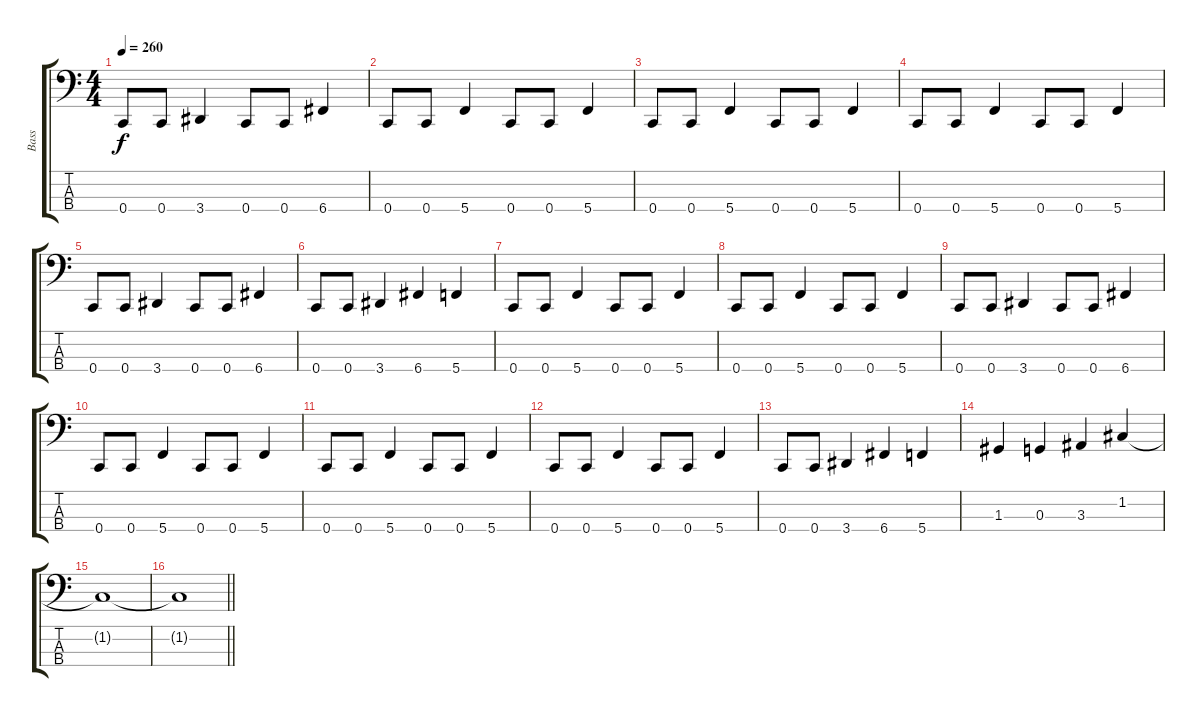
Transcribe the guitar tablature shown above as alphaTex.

\track ("Bass" "Bass") {instrument electricbassfinger}
\staff {score tabs}
\tuning (F2 C2 G1 C1) {hide}
\ts (4 4)
\tempo 260
\clef f4
\ks c
0.4.8{dy f} 0.4.8 3.4.4 0.4.8 0.4.8 6.4.4 |
0.4.8 0.4.8 5.4.4 0.4.8 0.4.8 5.4.4 |
0.4.8 0.4.8 5.4.4 0.4.8 0.4.8 5.4.4 |
0.4.8 0.4.8 5.4.4 0.4.8 0.4.8 5.4.4 |
0.4.8 0.4.8 3.4.4 0.4.8 0.4.8 6.4.4 |
0.4.8 0.4.8 3.4.4 6.4.4 5.4.4 |
0.4.8 0.4.8 5.4.4 0.4.8 0.4.8 5.4.4 |
0.4.8 0.4.8 5.4.4 0.4.8 0.4.8 5.4.4 |
0.4.8 0.4.8 3.4.4 0.4.8 0.4.8 6.4.4 |
0.4.8 0.4.8 5.4.4 0.4.8 0.4.8 5.4.4 |
0.4.8 0.4.8 5.4.4 0.4.8 0.4.8 5.4.4 |
0.4.8 0.4.8 5.4.4 0.4.8 0.4.8 5.4.4 |
0.4.8 0.4.8 3.4.4 6.4.4 5.4.4 |
1.3.4 0.3.4 3.3.4 1.2.4 |
1.2{t}.1 |
\barLineRight lightlight
1.2{t}.1
